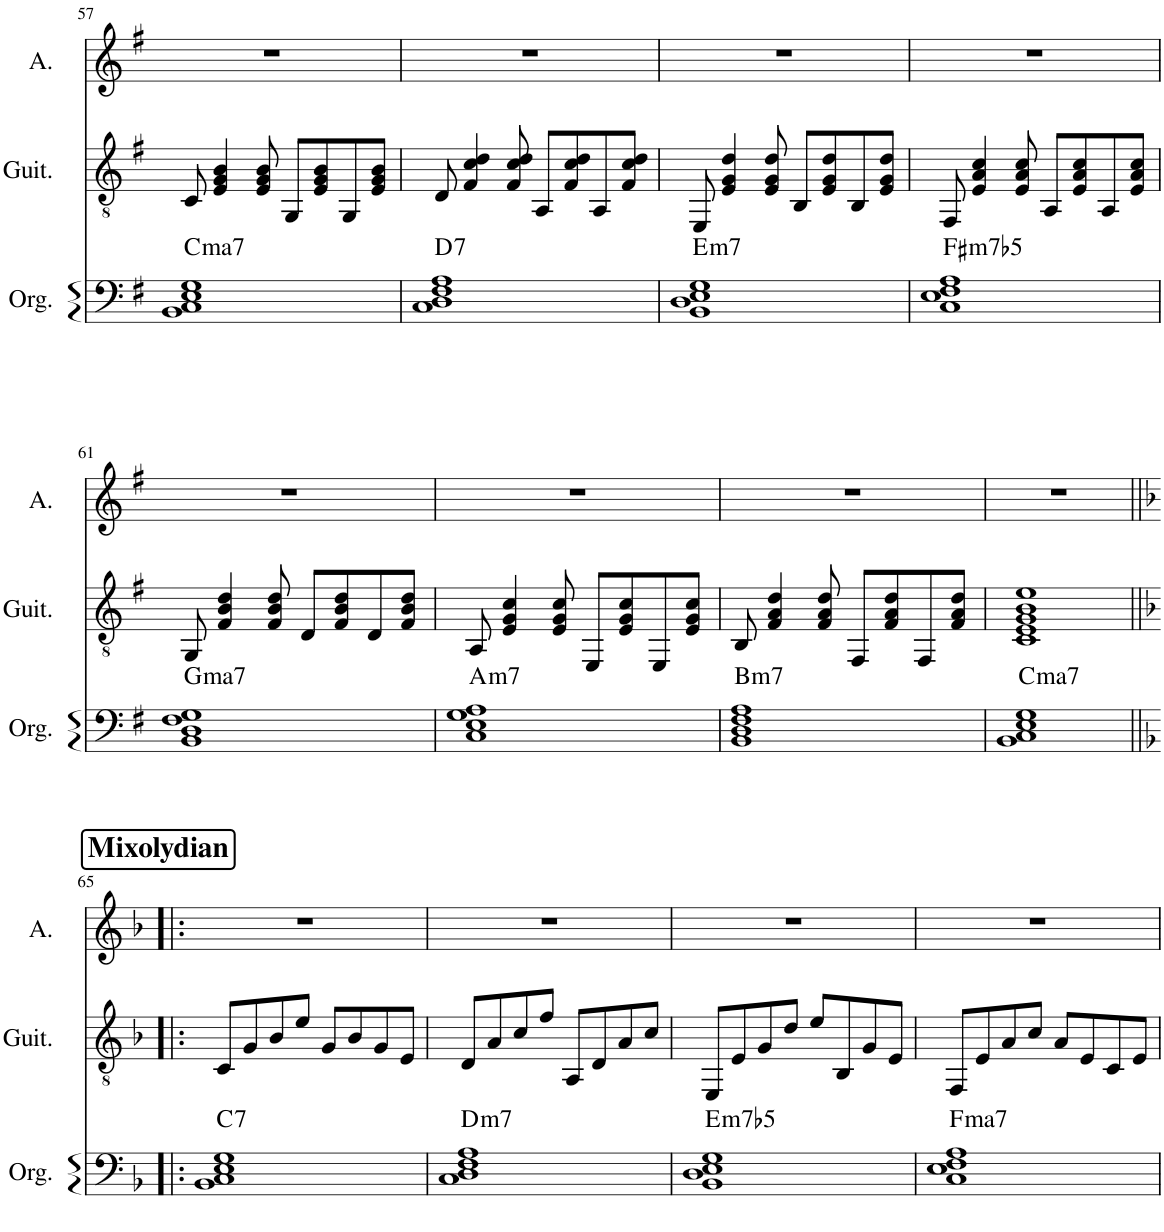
**kern	**harte	**kern	**kern
*part3	*part3	*part2	*part1
*staff3	*	*staff2	*staff1
*I"Pipe Organ	*	*I"Classical Guitar	*I"Alto
*I'Org.	*	*I'Guit.	*I'A.
!!LO:PB:g=z
*clefF4	*	*clefGv2	*clefG2
*k[f#]	*	*k[f#]	*k[f#]
*M4/4	*	*M4/4	*M4/4
=57	=57	=57	=57
!	!LO:H:kt=ma7	!	!
1BB 1C 1E 1G	C:maj7	8C/	1r
.	.	4E/ 4G/ 4B/	.
.	.	8E/ 8G/ 8B/	.
.	.	8GG/L	.
.	.	8E/ 8G/ 8B/	.
.	.	8GG/	.
.	.	8E/ 8G/ 8B/J	.
=58	=58	=58	=58
!	!LO:H:kt=7	!	!
1C 1D 1F# 1A	D:7	8D/	1r
.	.	4F#/ 4c/ 4d/	.
.	.	8F#/ 8c/ 8d/	.
.	.	8AA/L	.
.	.	8F#/ 8c/ 8d/	.
.	.	8AA/	.
.	.	8F#/ 8c/ 8d/J	.
=59	=59	=59	=59
!	!LO:H:kt=m7	!	!
1BB 1D 1E 1G	E:min7	8EE/	1r
.	.	4E/ 4G/ 4d/	.
.	.	8E/ 8G/ 8d/	.
.	.	8BB/L	.
.	.	8E/ 8G/ 8d/	.
.	.	8BB/	.
.	.	8E/ 8G/ 8d/J	.
=60	=60	=60	=60
!	!LO:H:kt=m7b5	!	!
1C 1E 1F# 1A	F#:hdim7	8FF#/	1r
.	.	4E/ 4A/ 4c/	.
.	.	8E/ 8A/ 8c/	.
.	.	8AA/L	.
.	.	8E/ 8A/ 8c/	.
.	.	8AA/	.
.	.	8E/ 8A/ 8c/J	.
!!LO:LB:g=z
=61	=61	=61	=61
!	!LO:H:kt=ma7	!	!
1BB 1D 1F# 1G	G:maj7	8GG/	1r
.	.	4F#/ 4B/ 4d/	.
.	.	8F#/ 8B/ 8d/	.
.	.	8D/L	.
.	.	8F#/ 8B/ 8d/	.
.	.	8D/	.
.	.	8F#/ 8B/ 8d/J	.
=62	=62	=62	=62
!	!LO:H:kt=m7	!	!
1C 1E 1G 1A	A:min7	8AA/	1r
.	.	4E/ 4G/ 4c/	.
.	.	8E/ 8G/ 8c/	.
.	.	8EE/L	.
.	.	8E/ 8G/ 8c/	.
.	.	8EE/	.
.	.	8E/ 8G/ 8c/J	.
=63	=63	=63	=63
!	!LO:H:kt=m7	!	!
1BB 1D 1F# 1A	B:min7	8BB/	1r
.	.	4F#/ 4A/ 4d/	.
.	.	8F#/ 8A/ 8d/	.
.	.	8FF#/L	.
.	.	8F#/ 8A/ 8d/	.
.	.	8FF#/	.
.	.	8F#/ 8A/ 8d/J	.
=64	=64	=64	=64
!	!LO:H:kt=ma7	!	!
1BB 1C 1E 1G	C:maj7	1C 1E 1G 1B 1e	1r
!!LO:LB:g=z
!!LO:REH:place=s1:a:B:cj:fs=14:t=Mixolydian
=65!|:	=65!|:	=65!|:	=65!|:
*k[b-]	*	*k[b-]	*k[b-]
!	!LO:H:kt=7	!	!
1BB- 1C 1E 1G	C:7	8C/L	1r
.	.	8G/	.
.	.	8B-/	.
.	.	8e/J	.
.	.	8G/L	.
.	.	8B-/	.
.	.	8G/	.
.	.	8E/J	.
=66	=66	=66	=66
!	!LO:H:kt=m7	!	!
1C 1D 1F 1A	D:min7	8D/L	1r
.	.	8A/	.
.	.	8c/	.
.	.	8f/J	.
.	.	8AA/L	.
.	.	8D/	.
.	.	8A/	.
.	.	8c/J	.
=67	=67	=67	=67
!	!LO:H:kt=m7b5	!	!
1BB- 1D 1E 1G	E:hdim7	8EE/L	1r
.	.	8E/	.
.	.	8G/	.
.	.	8d/J	.
.	.	8e/L	.
.	.	8BB-/	.
.	.	8G/	.
.	.	8E/J	.
=68	=68	=68	=68
!	!LO:H:kt=ma7	!	!
1C 1E 1F 1A	F:maj7	8FF/L	1r
.	.	8E/	.
.	.	8A/	.
.	.	8c/J	.
.	.	8A/L	.
.	.	8E/	.
.	.	8C/	.
.	.	8E/J	.
=	=	=	=
*-	*-	*-	*-
